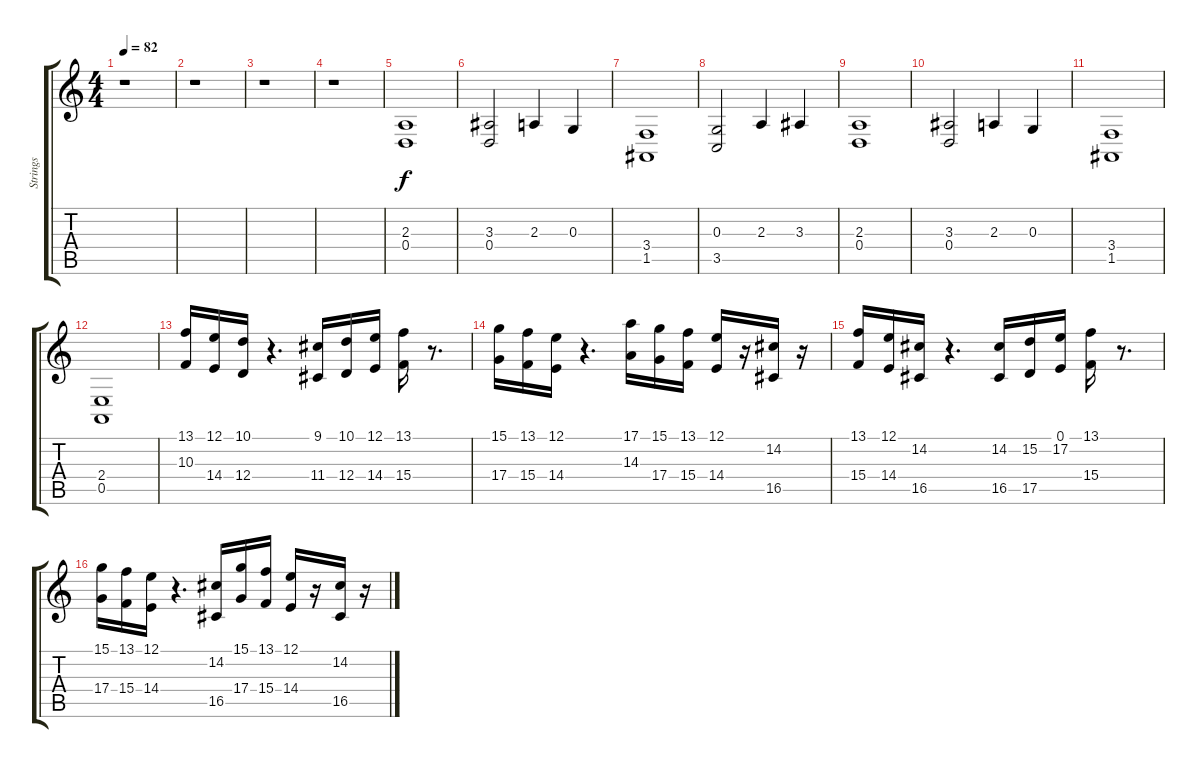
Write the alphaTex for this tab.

\track ("Strings" "Strings") {instrument stringensemble1}
\staff {score tabs}
\tuning (E4 B3 G3 D3 A2 E2) {hide}
\ts (4 4)
\tempo 82
\clef g2
\ks c
r.1{dy f} |
r.1 |
r.1 |
r.1 |
(2.3 0.4).1{volume 11 balance 8} |
(3.3 0.4).2 2.3.4 0.3.4 |
(3.4 1.5).1 |
(0.3 3.5).2 2.3.4 3.3.4 |
(2.3 0.4).1 |
(3.3 0.4).2 2.3.4 0.3.4 |
(3.4 1.5).1 |
(2.4 0.5).1 |
(13.1 10.3).16{volume 16 balance 8} (12.1 14.4).16 (10.1 12.4).16 r.4{d} (9.1 11.4).16 (10.1 12.4).16 (12.1 14.4).16 (13.1 15.4).16 r.8{d} |
(15.1 17.4).16 (13.1 15.4).16 (12.1 14.4).16 r.4{d} (17.1 14.3).16 (15.1 17.4).16 (13.1 15.4).16 (12.1 14.4).16 r.16 (14.2 16.5).16 r.16 |
(13.1 15.4).16 (12.1 14.4).16 (14.2 16.5).16 r.4{d} (14.2 16.5).16 (15.2 17.5).16 (0.1 17.2).16 (13.1 15.4).16 r.8{d} |
(15.1 17.4).16 (13.1 15.4).16 (12.1 14.4).16 r.4{d} (14.2 16.5).16 (15.1 17.4).16 (13.1 15.4).16 (12.1 14.4).16 r.16 (14.2 16.5).16 r.16
